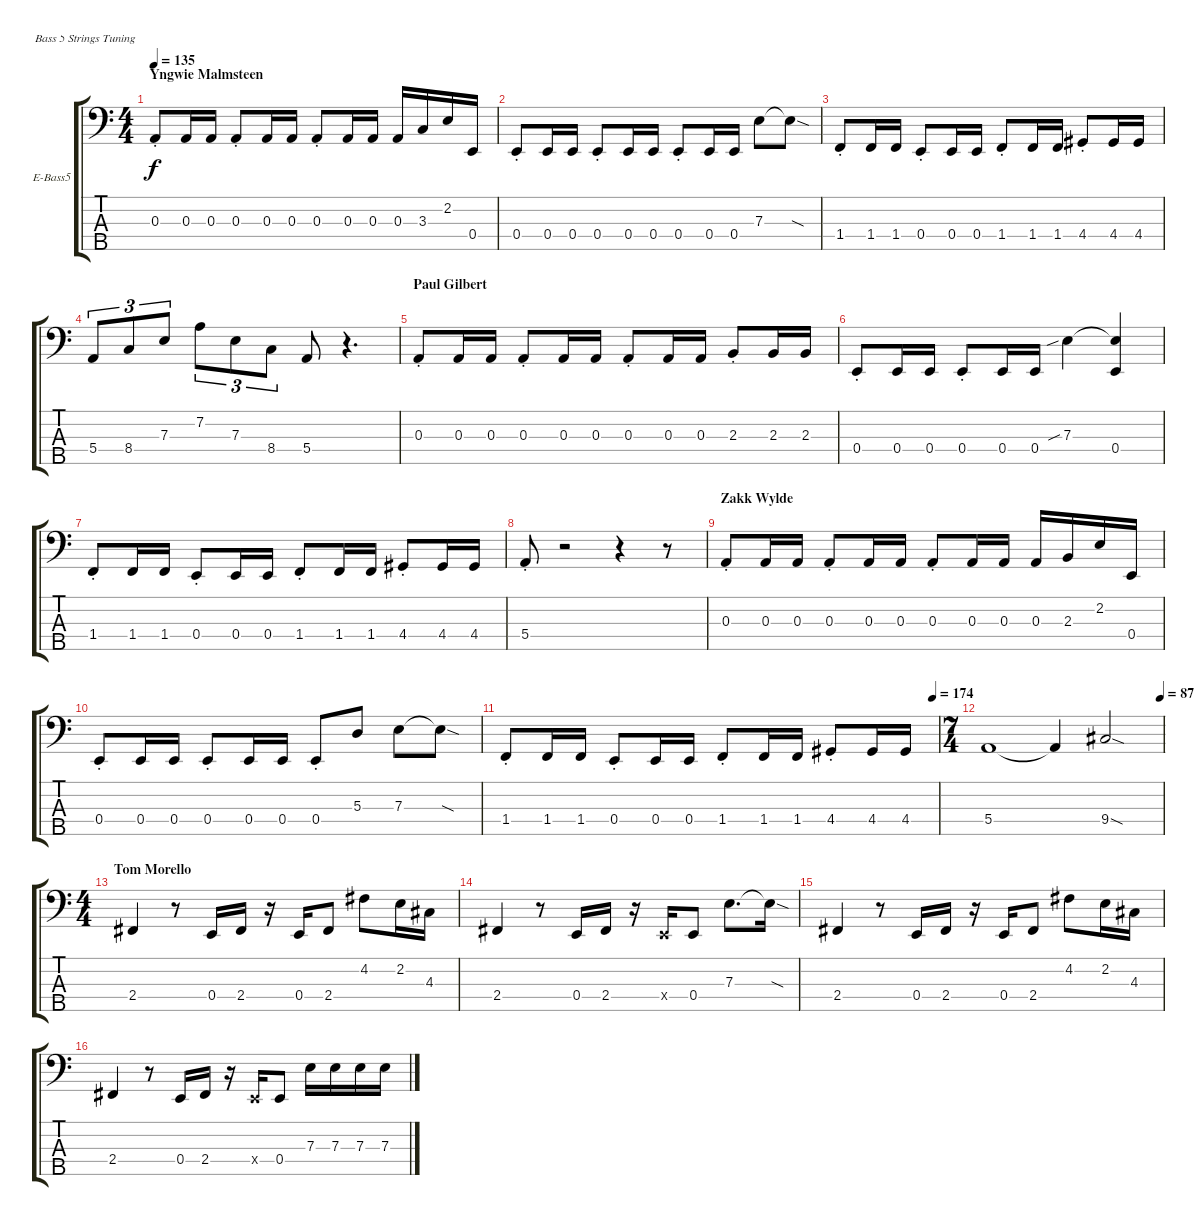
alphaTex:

\defaultSystemsLayout 4
\bracketExtendMode groupsimilarinstruments
\firstSystemTrackNameOrientation horizontal
\otherSystemsTrackNameOrientation horizontal
\track ("Bass" "E-Bass5") {instrument electricbassfinger}
\staff {score tabs}
\tuning (G2 D2 A1 E1 B0)
\ts (4 4)
\section ("" "Yngwie Malmsteen")
\tempo 135
\clef f4
\scale
0.333333
\ks c
0.3{st}.8{dy f} 0.3.16 0.3.16 0.3{st}.8 0.3.16 0.3.16 0.3{st}.8 0.3.16 0.3.16 0.3.16 3.3.16 2.2.16 0.4.16 |
\scale
0.333333 0.4{st}.8 0.4.16 0.4.16 0.4{st}.8 0.4.16 0.4.16 0.4{st}.8 0.4.16 0.4.16 7.3.8 7.3{sod t}.8 |
\scale
0.333333 1.4{st}.8 1.4.16 1.4.16 0.4{st}.8 0.4.16 0.4.16 1.4{st}.8 1.4.16 1.4.16 4.4{st}.8 4.4.16 4.4.16 |
\scale
0.333333 5.4.8{tu (3 2)} 8.4.8{tu (3 2)} 7.3.8{tu (3 2)} 7.2.8{tu (3 2)} 7.3.8{tu (3 2)} 8.4.8{tu (3 2)} 5.4.8 r.4{d} |
\section ("" "Paul Gilbert")
\scale
0.333333 0.3{st}.8 0.3.16 0.3.16 0.3{st}.8 0.3.16 0.3.16 0.3{st}.8 0.3.16 0.3.16 2.3{st}.8 2.3.16 2.3.16 |
\scale
0.333333 0.4{st}.8 0.4.16 0.4.16 0.4{st}.8 0.4.16 0.4.16 7.3{sib}.4 (7.3{t} 0.4).4 |
\scale
0.333333 1.4{st}.8 1.4.16 1.4.16 0.4{st}.8 0.4.16 0.4.16 1.4{st}.8 1.4.16 1.4.16 4.4{st}.8 4.4.16 4.4.16 |
\scale
0.333333 5.4{st}.8 r.2 r.4 r.8 |
\section ("" "Zakk Wylde")
\scale
0.333333 0.3{st}.8 0.3.16 0.3.16 0.3{st}.8 0.3.16 0.3.16 0.3{st}.8 0.3.16 0.3.16 0.3.16 2.3.16 2.2.16 0.4.16 |
\scale
0.333333 0.4{st}.8 0.4.16 0.4.16 0.4{st}.8 0.4.16 0.4.16 0.4{st}.8 5.3.8 7.3.8 7.3{sod t}.8 |
\tempo (174 0.9875)
\scale
0.333333 1.4{st}.8 1.4.16 1.4.16 0.4{st}.8 0.4.16 0.4.16 1.4{st}.8 1.4.16 1.4.16 4.4{st}.8 4.4.16 4.4.16 |
\ts (7 4)
\tempo (87 0.9875)
\scale
0.39527 5.4.1 5.4{t}.4 9.4{sod}.2 |
\ts (4 4)
\section ("" "Tom Morello")
\scale
0.39527 2.4.4 r.8 0.4.16 2.4.16 r.16 0.4.16 2.4.8 4.2.8 2.2.16 4.3.16 |
\scale
0.209459 2.4.4 r.8 0.4.16 2.4.16 r.16 0.4{x}.16 0.4.8 7.3.8{d} 7.3{sod t}.16 |
2.4.4 r.8 0.4.16 2.4.16 r.16 0.4.16 2.4.8 4.2.8 2.2.16 4.3.16 |
\scale
0.333333 2.4.4 r.8 0.4.16 2.4.16 r.16 0.4{x}.16 0.4.8 7.3.16 7.3.16 7.3.16 7.3.16
